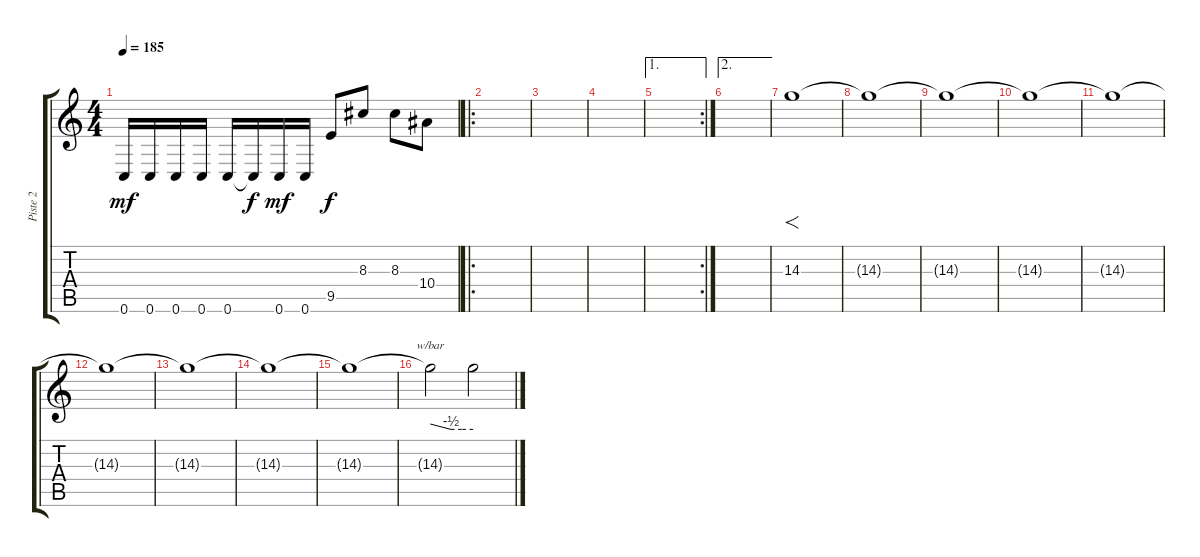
\track ("Piste 2" "Piste 2") {instrument distortionguitar}
\staff {score tabs}
\tuning (D4 A3 F3 C3 G2 C2) {hide}
\ts (4 4)
\tempo 185
\clef g2
\ks c
0.6.16{dy mf} 0.6.16 0.6.16 0.6.16 0.6.16 0.6{t}.16{dy f} 0.6.16{dy mf} 0.6.16 9.5.8{dy f} 8.3.8 8.3.8 10.4.8 |
\ro
|
|
|
\ae 1
\rc 2
|
\ae 2
|
14.3.1{f} |
14.3{t}.1 |
14.3{t}.1 |
14.3{t}.1 |
14.3{t}.1 |
14.3{t}.1 |
14.3{t}.1 |
14.3{t}.1 |
14.3{t}.1 |
14.3{t}.2{tbe (custom default 0 0 29 -2 44 -2 60 -2)} 14.3{t}.2
